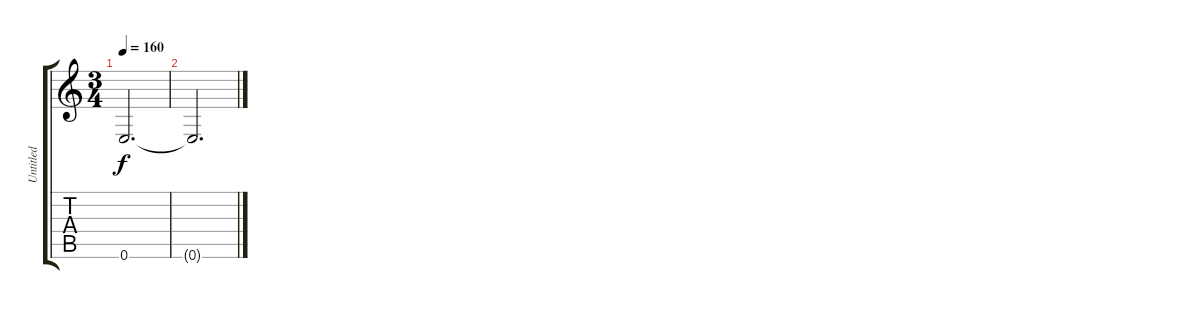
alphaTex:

\track ("Untitled" "Untitled") {instrument acousticguitarnylon}
\staff {score tabs}
\tuning (E4 B3 G3 D3 A2 E2) {hide}
\ts (3 4)
\tempo 160
\clef g2
\ks c
0.6.2{d dy f} |
0.6{t}.2{d}
